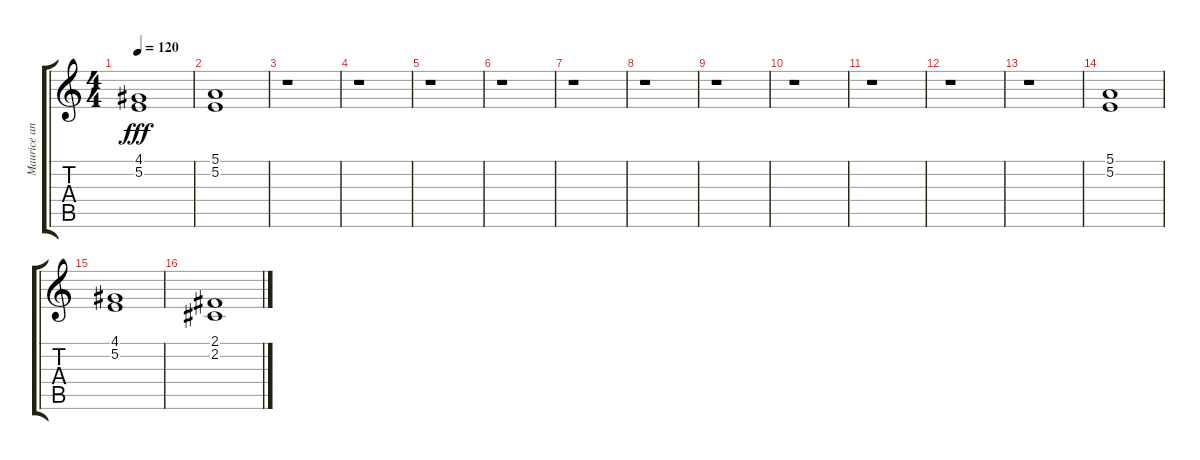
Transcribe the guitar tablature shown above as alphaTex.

\track ("Maurice and Robin" "Maurice an") {instrument voiceoohs}
\staff {score tabs}
\tuning (E4 B3 G3 D3 A2 E2) {hide}
\ts (4 4)
\tempo 120
\clef g2
\ks c
(4.1 5.2).1{dy fff} |
(5.1 5.2).1 |
r.1 |
r.1 |
r.1 |
r.1 |
r.1 |
r.1 |
r.1 |
r.1 |
r.1 |
r.1 |
r.1 |
(5.1 5.2).1{volume 14 instrument choiraahs} |
(4.1 5.2).1 |
(2.1 2.2).1
